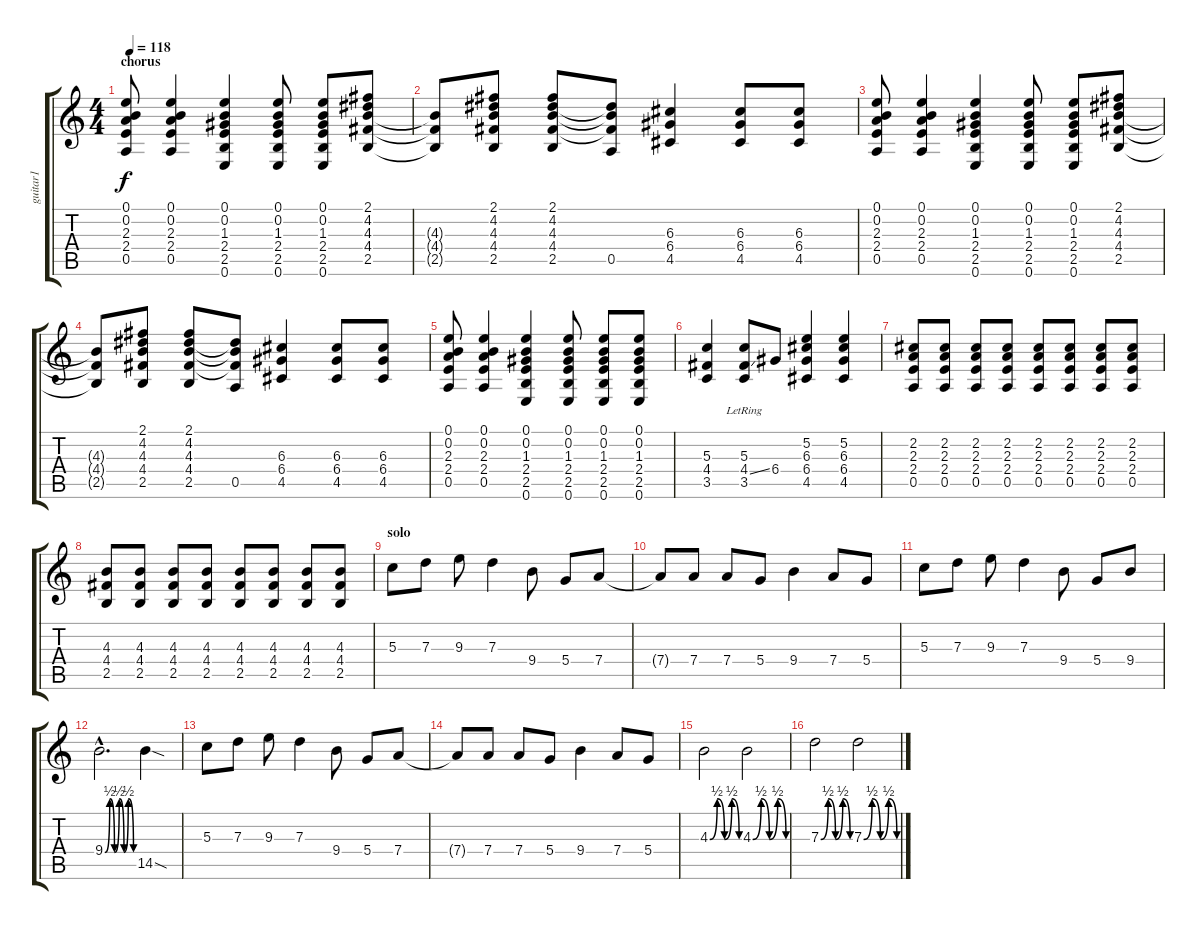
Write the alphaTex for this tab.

\track ("guitar1" "guitar1") {instrument electricguitarmuted}
\staff {score tabs}
\tuning (E4 B3 G3 D3 A2 E2) {hide}
\ts (4 4)
\section ("" "chorus")
\tempo 118
\clef g2
\ks c
(0.1 0.2 2.3 2.4 0.5).8{dy f instrument distortionguitar} (0.1 0.2 2.3 2.4 0.5).4 (0.1 0.2 1.3 2.4 2.5 0.6).4 (0.1 0.2 1.3 2.4 2.5 0.6).8 (0.1 0.2 1.3 2.4 2.5 0.6).8 (2.1 4.2 4.3 4.4 2.5).8 |
(4.3{t} 4.4{t} 2.5{t}).8 (2.1 4.2 4.3 4.4 2.5).8 (2.1 4.2 4.3 4.4 2.5).8 (4.2{t} 4.3{t} 4.4{t} 0.5).8 (6.3 6.4 4.5).4 (6.3 6.4 4.5).8 (6.3 6.4 4.5).8 |
(0.1 0.2 2.3 2.4 0.5).8{instrument distortionguitar} (0.1 0.2 2.3 2.4 0.5).4 (0.1 0.2 1.3 2.4 2.5 0.6).4 (0.1 0.2 1.3 2.4 2.5 0.6).8 (0.1 0.2 1.3 2.4 2.5 0.6).8 (2.1 4.2 4.3 4.4 2.5).8 |
(4.3{t} 4.4{t} 2.5{t}).8 (2.1 4.2 4.3 4.4 2.5).8 (2.1 4.2 4.3 4.4 2.5).8 (4.2{t} 4.3{t} 4.4{t} 0.5).8 (6.3 6.4 4.5).4 (6.3 6.4 4.5).8 (6.3 6.4 4.5).8 |
(0.1 0.2 2.3 2.4 0.5).8{instrument distortionguitar} (0.1 0.2 2.3 2.4 0.5).4 (0.1 0.2 1.3 2.4 2.5 0.6).4 (0.1 0.2 1.3 2.4 2.5 0.6).8 (0.1 0.2 1.3 2.4 2.5 0.6).8 (0.1 0.2 1.3 2.4 2.5 0.6).8 |
(5.3 4.4 3.5).4 (5.3 4.4{ss} 3.5{lr}).8 6.4.8 (5.2 6.3 6.4 4.5).4 (5.2 6.3 6.4 4.5).4 |
(2.2 2.3 2.4 0.5).8 (2.2 2.3 2.4 0.5).8 (2.2 2.3 2.4 0.5).8 (2.2 2.3 2.4 0.5).8 (2.2 2.3 2.4 0.5).8 (2.2 2.3 2.4 0.5).8 (2.2 2.3 2.4 0.5).8 (2.2 2.3 2.4 0.5).8 |
(4.3 4.4 2.5).8 (4.3 4.4 2.5).8 (4.3 4.4 2.5).8 (4.3 4.4 2.5).8 (4.3 4.4 2.5).8 (4.3 4.4 2.5).8 (4.3 4.4 2.5).8 (4.3 4.4 2.5).8 |
\section ("" "solo")
5.3.8{instrument distortionguitar} 7.3.8 9.3.8 7.3.4 9.4.8 5.4.8 7.4.8 |
7.4{t}.8 7.4.8 7.4.8 5.4.8 9.4.4 7.4.8 5.4.8 |
5.3.8{instrument distortionguitar} 7.3.8 9.3.8 7.3.4 9.4.8 5.4.8 9.4.8 |
9.4{be (custom 0 0 10 2 20 0 30 2 40 0 49 2 60 0) hac}.2{d} 14.5{sod}.4 |
5.3.8{instrument distortionguitar} 7.3.8 9.3.8 7.3.4 9.4.8 5.4.8 7.4.8 |
7.4{t}.8 7.4.8 7.4.8 5.4.8 9.4.4 7.4.8 5.4.8 |
4.3{be (custom 0 0 15 2 30 0 45 2 60 0)}.2 4.3{be (custom 0 0 15 2 30 0 45 2 60 0)}.2 |
7.3{be (custom 0 0 15 2 30 0 45 2 60 0)}.2 7.3{be (custom 0 0 15 2 30 0 45 2 60 0)}.2
